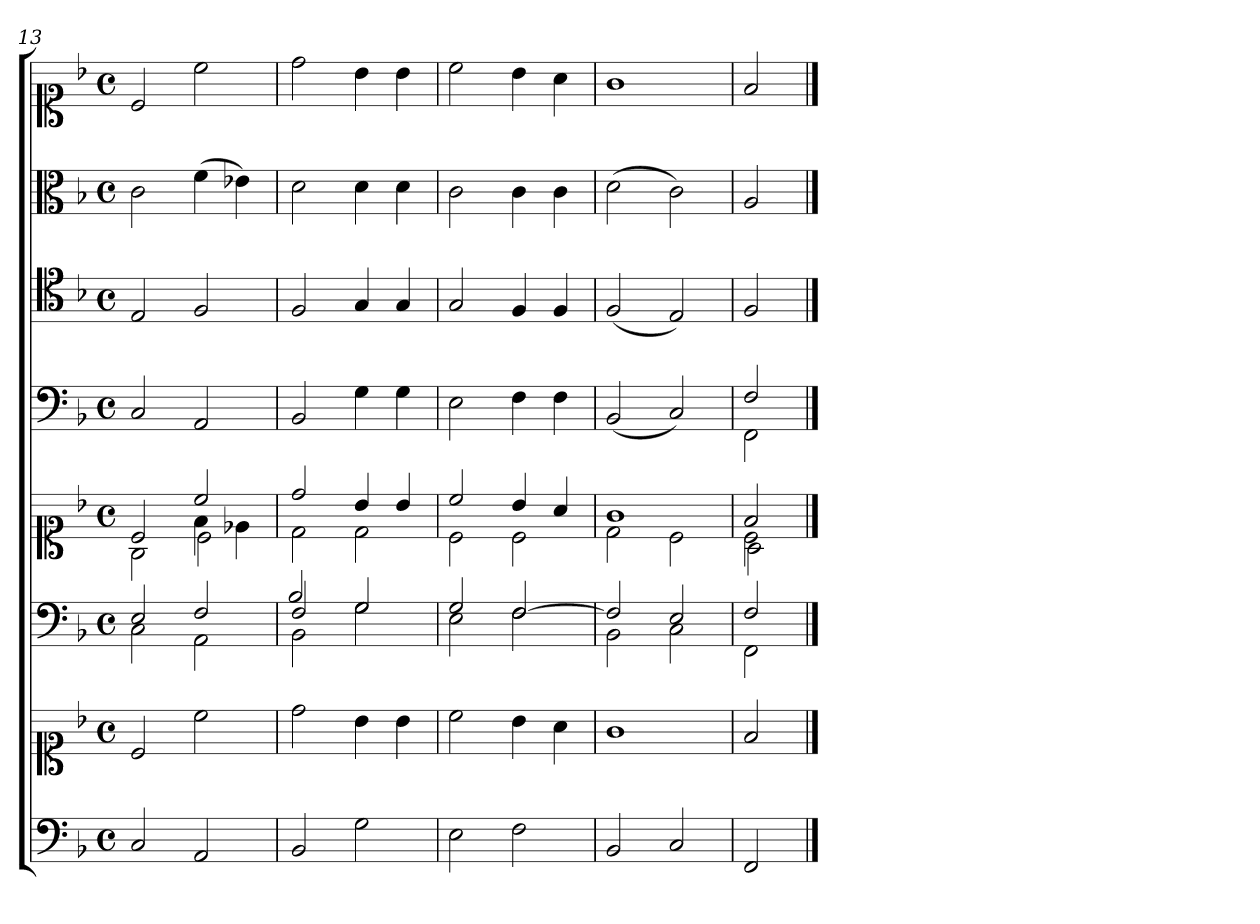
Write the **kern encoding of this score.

**kern	**kern	**kern	**kern	**kern	**kern	**kern	**kern
*part6	*part6	*part5	*part5	*part4	*part3	*part2	*part1
*staff8	*staff7	*staff6	*staff5	*staff4	*staff3	*staff2	*staff1
*clefF4	*clefC1	*clefF4	*clefC1	*clefF4	*clefC4	*clefC3	*clefC1
*k[b-]	*k[b-]	*k[b-]	*k[b-]	*k[b-]	*k[b-]	*k[b-]	*k[b-]
*F:	*F:	*F:	*F:	*F:	*F:	*F:	*F:
*M4/4	*M4/4	*M4/4	*M4/4	*M4/4	*M4/4	*M4/4	*M4/4
*met(c)	*met(c)	*met(c)	*met(c)	*met(c)	*met(c)	*met(c)	*met(c)
=13	=13	=13	=13	=13	=13	=13	=13
*	*	*^	*^	*	*	*	*
*	*	*	*	*	*^	*	*	*	*
2C	2c	2E	2C	2c	2G	2ryy	2C	2E	2c	2c
2AA	2cc	2F	2AA	2cc	4f	2c\	2AA	2F	(4f	2cc
.	.	.	.	.	4e-X	.	.	.	4e-X)	.
*	*	*	*	*	*v	*v	*	*	*	*
=14	=14	=14	=14	=14	=14	=14	=14	=14	=14
*	*	*	*^	*	*	*	*	*	*
2BB-	2dd	2F	2BB-	2B-/	2dd	2d	2BB-	2F	2d	2dd
2G	4b-	2G	2G	2ryy	4b-	2d	4G	4G	4d	4b-
.	4b-	.	.	.	4b-	.	4G	4G	4d	4b-
*	*	*	*v	*v	*	*	*	*	*	*
=15	=15	=15	=15	=15	=15	=15	=15	=15	=15
2E	2cc	2G	2E	2cc	2c	2E	2G	2c	2cc
2F	4b-	[2F	2F	4b-	2c	4F	4F	4c	4b-
.	4a	.	.	4a	.	4F	4F	4c	4a
=16	=16	=16	=16	=16	=16	=16	=16	=16	=16
2BB-	1g	2F]	2BB-	1g	2d	(2BB-	(2F	(2d	1g
2C	.	2E	2C	.	2c	2C)	2E)	2c)	.
=17	=17	=17	=17	=17	=17	=17	=17	=17	=17
*	*	*	*	*	*^	*^	*	*	*
2FF	2f	2F	2FF	2f	2c	2A\	2F	2FF	2F	2A	2f
*	*	*v	*v	*	*	*	*v	*v	*	*	*
*	*	*	*v	*v	*v	*	*	*	*
==	==	==	==	==	==	==	==
*-	*-	*-	*-	*-	*-	*-	*-
